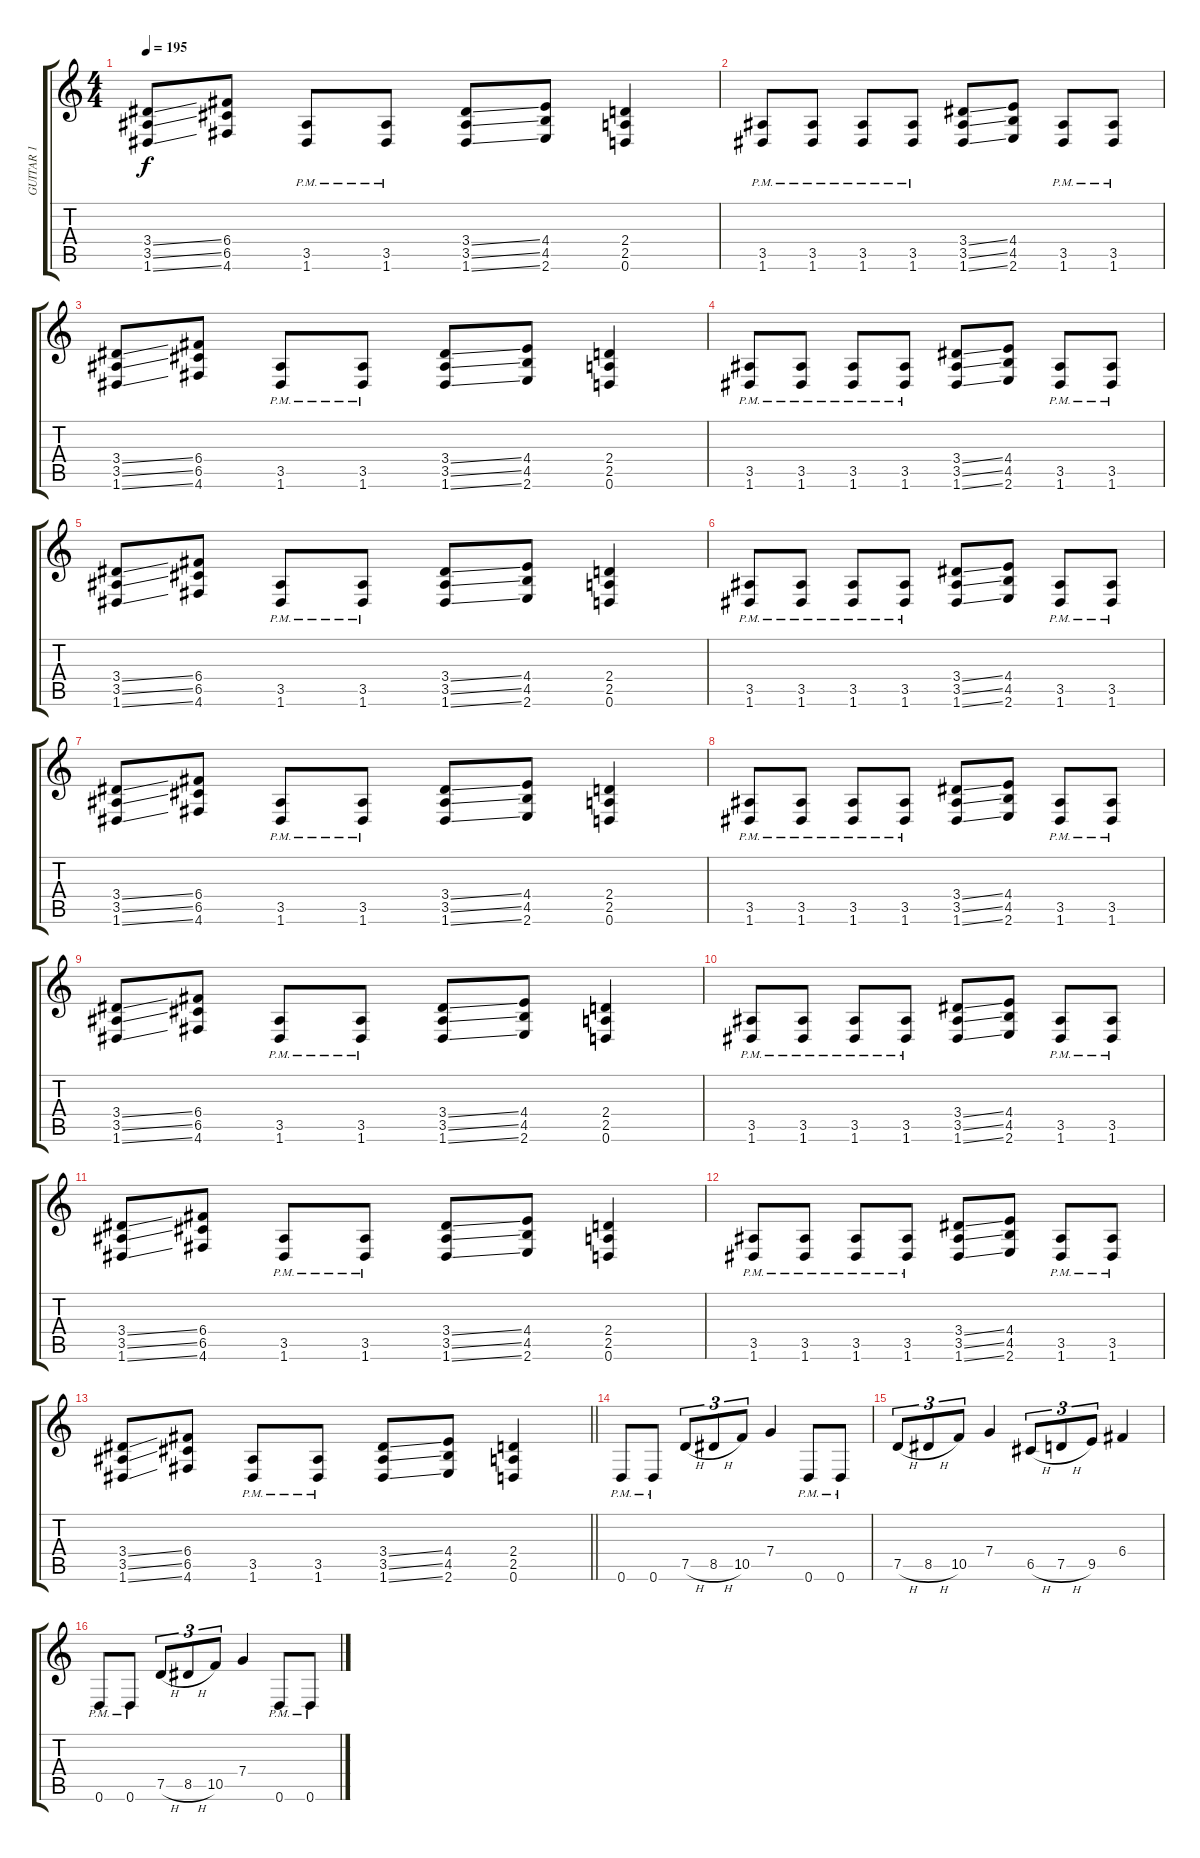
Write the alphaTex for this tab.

\track ("GUITAR 1" "GUITAR 1") {instrument overdrivenguitar}
\staff {score tabs}
\tuning (D4 A3 F3 C3 G2 D2) {hide}
\ts (4 4)
\tempo 195
\clef g2
\ks c
(3.4{ss} 3.5{ss} 1.6{ss}).8{dy f} (6.4 6.5 4.6).8 (3.5{pm} 1.6{pm}).8 (3.5{pm} 1.6{pm}).8 (3.4{ss} 3.5{ss} 1.6{ss}).8 (4.4 4.5 2.6).8 (2.4 2.5 0.6).4 |
(3.5{pm} 1.6{pm}).8 (3.5{pm} 1.6{pm}).8 (3.5{pm} 1.6{pm}).8 (3.5{pm} 1.6{pm}).8 (3.4{ss} 3.5{ss} 1.6{ss}).8 (4.4 4.5 2.6).8 (3.5{pm} 1.6{pm}).8 (3.5{pm} 1.6{pm}).8 |
(3.4{ss} 3.5{ss} 1.6{ss}).8 (6.4 6.5 4.6).8 (3.5{pm} 1.6{pm}).8 (3.5{pm} 1.6{pm}).8 (3.4{ss} 3.5{ss} 1.6{ss}).8 (4.4 4.5 2.6).8 (2.4 2.5 0.6).4 |
(3.5{pm} 1.6{pm}).8 (3.5{pm} 1.6{pm}).8 (3.5{pm} 1.6{pm}).8 (3.5{pm} 1.6{pm}).8 (3.4{ss} 3.5{ss} 1.6{ss}).8 (4.4 4.5 2.6).8 (3.5{pm} 1.6{pm}).8 (3.5{pm} 1.6{pm}).8 |
(3.4{ss} 3.5{ss} 1.6{ss}).8 (6.4 6.5 4.6).8 (3.5{pm} 1.6{pm}).8 (3.5{pm} 1.6{pm}).8 (3.4{ss} 3.5{ss} 1.6{ss}).8 (4.4 4.5 2.6).8 (2.4 2.5 0.6).4 |
(3.5{pm} 1.6{pm}).8 (3.5{pm} 1.6{pm}).8 (3.5{pm} 1.6{pm}).8 (3.5{pm} 1.6{pm}).8 (3.4{ss} 3.5{ss} 1.6{ss}).8 (4.4 4.5 2.6).8 (3.5{pm} 1.6{pm}).8 (3.5{pm} 1.6{pm}).8 |
(3.4{ss} 3.5{ss} 1.6{ss}).8 (6.4 6.5 4.6).8 (3.5{pm} 1.6{pm}).8 (3.5{pm} 1.6{pm}).8 (3.4{ss} 3.5{ss} 1.6{ss}).8 (4.4 4.5 2.6).8 (2.4 2.5 0.6).4 |
(3.5{pm} 1.6{pm}).8 (3.5{pm} 1.6{pm}).8 (3.5{pm} 1.6{pm}).8 (3.5{pm} 1.6{pm}).8 (3.4{ss} 3.5{ss} 1.6{ss}).8 (4.4 4.5 2.6).8 (3.5{pm} 1.6{pm}).8 (3.5{pm} 1.6{pm}).8 |
(3.4{ss} 3.5{ss} 1.6{ss}).8 (6.4 6.5 4.6).8 (3.5{pm} 1.6{pm}).8 (3.5{pm} 1.6{pm}).8 (3.4{ss} 3.5{ss} 1.6{ss}).8 (4.4 4.5 2.6).8 (2.4 2.5 0.6).4 |
(3.5{pm} 1.6{pm}).8 (3.5{pm} 1.6{pm}).8 (3.5{pm} 1.6{pm}).8 (3.5{pm} 1.6{pm}).8 (3.4{ss} 3.5{ss} 1.6{ss}).8 (4.4 4.5 2.6).8 (3.5{pm} 1.6{pm}).8 (3.5{pm} 1.6{pm}).8 |
(3.4{ss} 3.5{ss} 1.6{ss}).8 (6.4 6.5 4.6).8 (3.5{pm} 1.6{pm}).8 (3.5{pm} 1.6{pm}).8 (3.4{ss} 3.5{ss} 1.6{ss}).8 (4.4 4.5 2.6).8 (2.4 2.5 0.6).4 |
(3.5{pm} 1.6{pm}).8 (3.5{pm} 1.6{pm}).8 (3.5{pm} 1.6{pm}).8 (3.5{pm} 1.6{pm}).8 (3.4{ss} 3.5{ss} 1.6{ss}).8 (4.4 4.5 2.6).8 (3.5{pm} 1.6{pm}).8 (3.5{pm} 1.6{pm}).8 |
\barLineRight lightlight
(3.4{ss} 3.5{ss} 1.6{ss}).8 (6.4 6.5 4.6).8 (3.5{pm} 1.6{pm}).8 (3.5{pm} 1.6{pm}).8 (3.4{ss} 3.5{ss} 1.6{ss}).8 (4.4 4.5 2.6).8 (2.4 2.5 0.6).4 |
0.6{pm}.8 0.6{pm}.8 7.5{h}.8{tu (3 2)} 8.5{h}.8{tu (3 2)} 10.5.8{tu (3 2)} 7.4.4 0.6{pm}.8 0.6{pm}.8 |
7.5{h}.8{tu (3 2)} 8.5{h}.8{tu (3 2)} 10.5.8{tu (3 2)} 7.4.4 6.5{h}.8{tu (3 2)} 7.5{h}.8{tu (3 2)} 9.5.8{tu (3 2)} 6.4.4 |
0.6{pm}.8 0.6{pm}.8 7.5{h}.8{tu (3 2)} 8.5{h}.8{tu (3 2)} 10.5.8{tu (3 2)} 7.4.4 0.6{pm}.8 0.6{pm}.8
